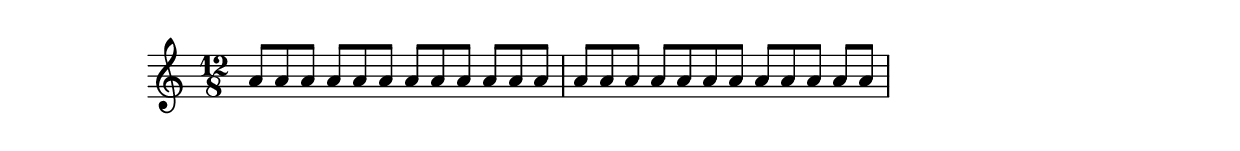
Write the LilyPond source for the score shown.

% Do not edit this file; it is automatically
% generated from Documentation/snippets/new
% This file is in the public domain.
%% Note: this file works from version 2.13.36
\version "2.13.36"

\header {
%% Translation of GIT committish: fa19277d20f8ab0397c560eb0e7b814bd804ecec
  texidoces = "
Para tipografiar las barras agrupadas en la forma @code{3-4-3-2} sólo
es necesario modificar la estructura de pulsos:

"
  doctitlees = "Alteración de los finales de barra predeterminados"



%% Translation of GIT committish: 0a868be38a775ecb1ef935b079000cebbc64de40
  texidocde = "
Um Balken im 12/8-Takt als @code{3-4-3-2} zu gruppieren, muss man zuerst die
Standardwerte für die Balken im 12/8-Takt rückgängig machen und dann die neuen
Werte setzen:

"
  doctitlede = "Standard-Balkenwerte rückgängig machen"



%% Translation of GIT committish: 548076f550a2b7fb09f1260f0e5e2bb028ad396c
  texidocfr = "
Pour obtenir des ligatures en groupes de @code{3-4-3-2} croches, dans
une mesure à 12/8, il faudra préalablement annuler les réglages par
défaut relatifs à 12/8, puis ajouter nos propres règles :

"
  doctitlefr = "Annulation des règles de ligature par défaut"

  lsrtags = "rhythms"
  texidoc = "
To typeset beams grouped @code{3-4-3-2} one need only change the
beat structure:
"
  doctitle = "Reverting default beam endings"
} % begin verbatim


\relative c'' {
  \time 12/8

  % Default beaming
  a8 a a a a a a a a a a a

  % Set new values for beam endings
  \set Score.beatStructure = #'(3 4 3 2)
  a8 a a a a a a a a a a a
}
